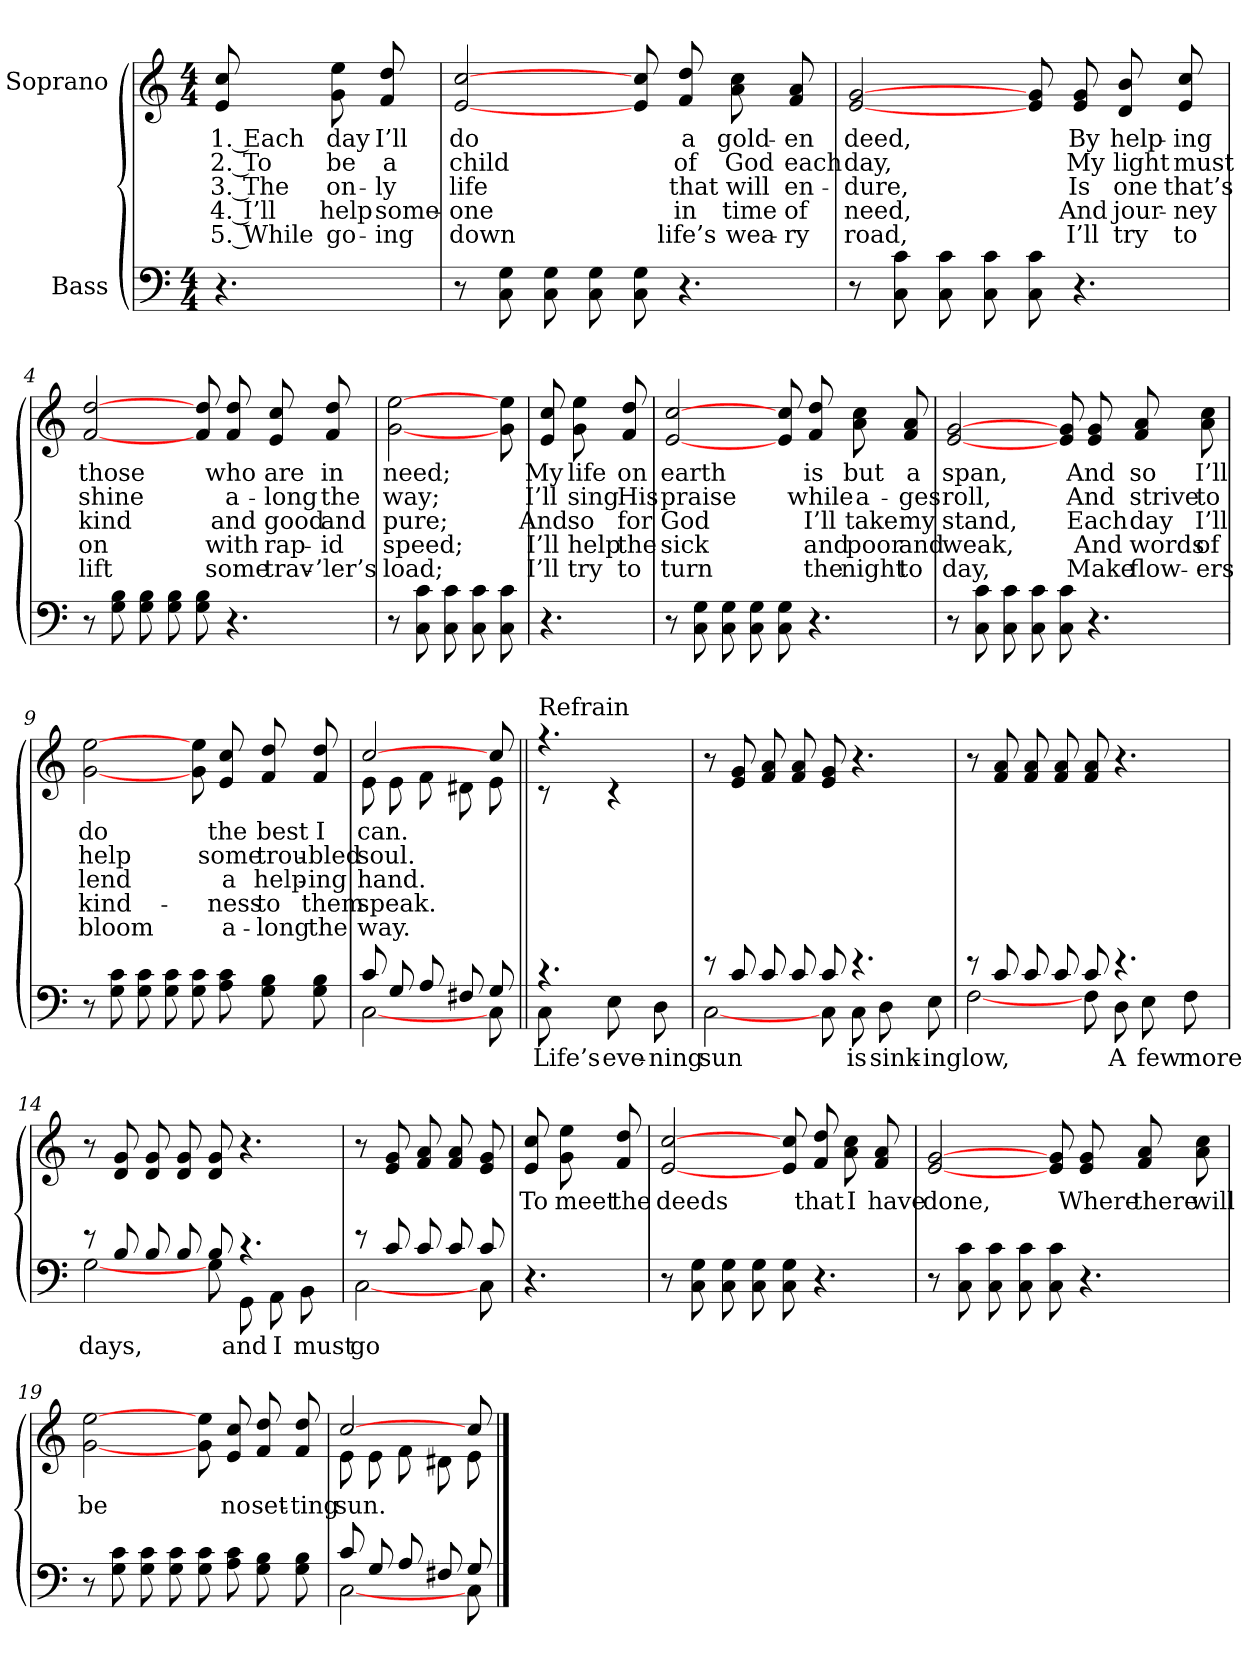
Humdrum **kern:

**kern	**text	**kern	**text	**text	**text	**text	**text
*part2	*part2	*part1	*part1	*part1	*part1	*part1	*part1
*staff2	*staff2	*staff1	*staff1	*staff1	*staff1	*staff1	*staff1
*I"Bass	*	*I"Soprano	*	*	*	*	*
*clefF4	*	*clefG2	*	*	*	*	*
*k[]	*	*k[]	*	*	*	*	*
*C:	*	*C:	*	*	*	*	*
*M4/4	*	*M4/4	*	*	*	*	*
*MM90	*	*MM90	*	*	*	*	*
=1	=1	=1	=1	=1	=1	=1	=1
4.r	.	8e 8ccL	-1. Each	-2. To	-3. The	-4. I’ll	-5. While
.	.	8g 8ee	-day	-be	-on-	-help	-go-
.	.	8f 8dd	-I’ll	-a	-ly	-some-	-ing
=2	=2	=2	=2	=2	=2	=2	=2
8r	.	[2e [2cc	-do	-child	-life	-one	-down
8C 8G	.	.	.	.	.	.	.
8C 8G	.	.	.	.	.	.	.
8C 8G	.	.	.	.	.	.	.
8C 8GL	.	8e 8ccL	.	.	.	.	.
4.r	.	8f 8dd	-a	-of	-that	-in	-life’s
.	.	8a 8cc	-gold-	-God	-will	-time	-wea-
.	.	8f 8a	-en	-each	-en-	-of	-ry
=3	=3	=3	=3	=3	=3	=3	=3
8r	.	[2e [2g	-deed,	-day,	-dure,	-need,	-road,
8C 8c	.	.	.	.	.	.	.
8C 8c	.	.	.	.	.	.	.
8C 8c	.	.	.	.	.	.	.
8C 8cL	.	8e 8gL	.	.	.	.	.
4.r	.	8e 8g	-By	-My	-Is	-And	-I’ll
.	.	8d 8b	-help-	-light	-one	-jour-	-try
.	.	8e 8cc	-ing	-must	-that’s	-ney	-to
=4	=4	=4	=4	=4	=4	=4	=4
8r	.	[2f [2dd	-those	-shine	-kind	-on	-lift
8G 8B	.	.	.	.	.	.	.
8G 8B	.	.	.	.	.	.	.
8G 8B	.	.	.	.	.	.	.
8G 8BL	.	8f 8ddL	.	.	.	.	.
4.r	.	8f 8dd	-who	-a-	-and	-with	-some
.	.	8e 8cc	-are	-long	-good	-rap-	-trav-
.	.	8f 8dd	-in	-the	-and	-id	-’ler’s
=5	=5	=5	=5	=5	=5	=5	=5
8r	.	[2g [2ee	-need;	-way;	-pure;	-speed;	-load;
8C 8c	.	.	.	.	.	.	.
8C 8c	.	.	.	.	.	.	.
8C 8cL	.	.	.	.	.	.	.
8C 8c	.	8g 8ee	.	.	.	.	.
=6	=6	=6	=6	=6	=6	=6	=6
4.r	.	8e 8ccL	-My	-I’ll	-And	-I’ll	-I’ll
.	.	8g 8ee	-life	-sing	-so	-help	-try
.	.	8f 8dd	-on	-His	-for	-the	-to
=7	=7	=7	=7	=7	=7	=7	=7
8r	.	[2e [2cc	-earth	-praise	-God	-sick	-turn
8C 8G	.	.	.	.	.	.	.
8C 8G	.	.	.	.	.	.	.
8C 8G	.	.	.	.	.	.	.
8C 8GL	.	8e 8ccL	.	.	.	.	.
4.r	.	8f 8dd	-is	-while	-I’ll	-and	-the
.	.	8a 8cc	-but	-a-	-take	-poor	-night
.	.	8f 8a	-a	-ges	-my	-and	-to
=8	=8	=8	=8	=8	=8	=8	=8
8r	.	[2e [2g	-span,	-roll,	-stand,	-weak,	-day,
8C 8c	.	.	.	.	.	.	.
8C 8c	.	.	.	.	.	.	.
8C 8c	.	.	.	.	.	.	.
8C 8cL	.	8e 8gL	.	.	.	.	.
4.r	.	8e 8g	-And	-And	-Each	-And	-Make
.	.	8f 8a	-so	-strive	-day	-words	-flow-
.	.	8a 8cc	-I’ll	-to	-I’ll	-of	-ers
=9	=9	=9	=9	=9	=9	=9	=9
8r	.	[2g [2ee	-do	-help	-lend	-kind-	-bloom
8G 8c	.	.	.	.	.	.	.
8G 8c	.	.	.	.	.	.	.
8G 8c	.	.	.	.	.	.	.
8G 8cL	.	8g 8eeL	.	.	.	.	.
8A 8c	.	8e 8cc	-the	-some	-a	-ness	-a-
8G 8B	.	8f 8dd	-best	-trou-	-help-	-to	-long
8G 8B	.	8f 8dd	-I	-bled	-ing	-them	-the
=10	=10	=10	=10	=10	=10	=10	=10
*^	*	*^	*	*	*	*	*
8cL	[2C	.	[2cc	8eL	-can.	-soul.	-hand.	-speak.	-way.
8G	.	.	.	8e	.	.	.	.	.
8A	.	.	.	8f	.	.	.	.	.
8F#	.	.	.	8d#	.	.	.	.	.
8GL	8CL	.	8ccL	8eL	.	.	.	.	.
=11||	=11||	=11||	=11||	=11||	=11||	=11||	=11||	=11||	=11||
!	!	!	!LO:TX:a:t=Refrain	!	!	!	!	!	!
4.r	8CL	-Life’s	4.r	8r	.	.	.	.	.
.	8E	-eve-	.	4r	.	.	.	.	.
.	8D	-ning	.	.	.	.	.	.	.
*	*	*	*v	*v	*	*	*	*	*
=12	=12	=12	=12	=12	=12	=12	=12	=12
8r	[2C	-sun	8r	.	.	.	.	.
8c	.	.	8e 8g	.	.	.	.	.
8c	.	.	8f 8a	.	.	.	.	.
8c	.	.	8f 8a	.	.	.	.	.
8cL	8CL	.	8e 8gL	.	.	.	.	.
4.r	8C	-is	4.r	.	.	.	.	.
.	8D	-sink-	.	.	.	.	.	.
.	8E	-ing	.	.	.	.	.	.
=13	=13	=13	=13	=13	=13	=13	=13	=13
8r	[2F	-low,	8r	.	.	.	.	.
8c	.	.	8f 8a	.	.	.	.	.
8c	.	.	8f 8a	.	.	.	.	.
8c	.	.	8f 8a	.	.	.	.	.
8cL	8FL	.	8f 8aL	.	.	.	.	.
4.r	8D	-A	4.r	.	.	.	.	.
.	8E	-few	.	.	.	.	.	.
.	8F	-more	.	.	.	.	.	.
=14	=14	=14	=14	=14	=14	=14	=14	=14
8r	[2G	-days,	8r	.	.	.	.	.
8B	.	.	8d 8g	.	.	.	.	.
8B	.	.	8d 8g	.	.	.	.	.
8B	.	.	8d 8g	.	.	.	.	.
8BL	8GL	.	8d 8gL	.	.	.	.	.
4.r	8GG	-and	4.r	.	.	.	.	.
.	8AA	-I	.	.	.	.	.	.
.	8BB	-must	.	.	.	.	.	.
=15	=15	=15	=15	=15	=15	=15	=15	=15
8r	[2C	-go	8r	.	.	.	.	.
8c	.	.	8e 8g	.	.	.	.	.
8c	.	.	8f 8a	.	.	.	.	.
8cL	.	.	8f 8aL	.	.	.	.	.
8c	8C	.	8e 8g	.	.	.	.	.
*v	*v	*	*	*	*	*	*	*
=16	=16	=16	=16	=16	=16	=16	=16
4.r	.	8e 8ccL	-To	.	.	.	.
.	.	8g 8ee	-meet	.	.	.	.
.	.	8f 8dd	-the	.	.	.	.
=17	=17	=17	=17	=17	=17	=17	=17
8r	.	[2e [2cc	-deeds	.	.	.	.
8C 8G	.	.	.	.	.	.	.
8C 8G	.	.	.	.	.	.	.
8C 8G	.	.	.	.	.	.	.
8C 8GL	.	8e 8ccL	.	.	.	.	.
4.r	.	8f 8dd	-that	.	.	.	.
.	.	8a 8cc	-I	.	.	.	.
.	.	8f 8a	-have	.	.	.	.
=18	=18	=18	=18	=18	=18	=18	=18
8r	.	[2e [2g	-done,	.	.	.	.
8C 8c	.	.	.	.	.	.	.
8C 8c	.	.	.	.	.	.	.
8C 8c	.	.	.	.	.	.	.
8C 8cL	.	8e 8gL	.	.	.	.	.
4.r	.	8e 8g	-Where	.	.	.	.
.	.	8f 8a	-there	.	.	.	.
.	.	8a 8cc	-will	.	.	.	.
=19	=19	=19	=19	=19	=19	=19	=19
8r	.	[2g [2ee	-be	.	.	.	.
8G 8c	.	.	.	.	.	.	.
8G 8c	.	.	.	.	.	.	.
8G 8c	.	.	.	.	.	.	.
8G 8cL	.	8g 8eeL	.	.	.	.	.
8A 8c	.	8e 8cc	-no	.	.	.	.
8G 8B	.	8f 8dd	-set-	.	.	.	.
8G 8B	.	8f 8dd	-ting	.	.	.	.
=20	=20	=20	=20	=20	=20	=20	=20
*^	*	*^	*	*	*	*	*
8cL	[2C	.	[2cc	8eL	-sun.	.	.	.	.
8G	.	.	.	8e	.	.	.	.	.
8A	.	.	.	8f	.	.	.	.	.
8F#	.	.	.	8d#	.	.	.	.	.
8GL	8CL	.	8ccL	8eL	.	.	.	.	.
*v	*v	*	*	*	*	*	*	*	*
*	*	*v	*v	*	*	*	*	*
==	==	==	==	==	==	==	==
*-	*-	*-	*-	*-	*-	*-	*-
